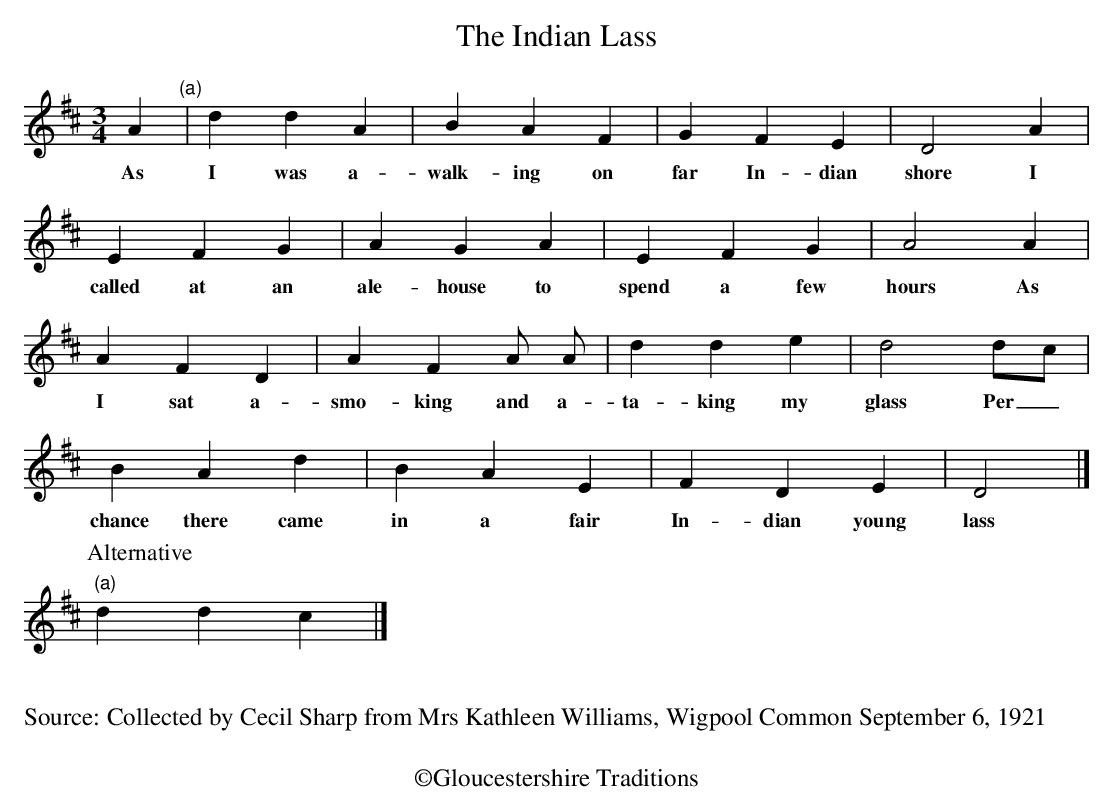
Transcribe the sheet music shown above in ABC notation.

X:1
T:The Indian Lass
M:3/4
L:1/4
K:D
A "(a)"|  d d A | B A F | G F E | D2 A |
w:As I was a-walk-ing on far In-dian shore I
E F G | A G A | E F G | A2 A |
w:called at an ale-house to spend a few hours As
A F D | A F A/ A/ | d d e | d2 d/c/ |
w:I sat a-smo-king and a-ta-king my glass Per_
B A d | B A E | F D E | D2 |]
w:chance there came in a fair In-dian young lass
P:Alternative
"(a)"d d c |]
W:
